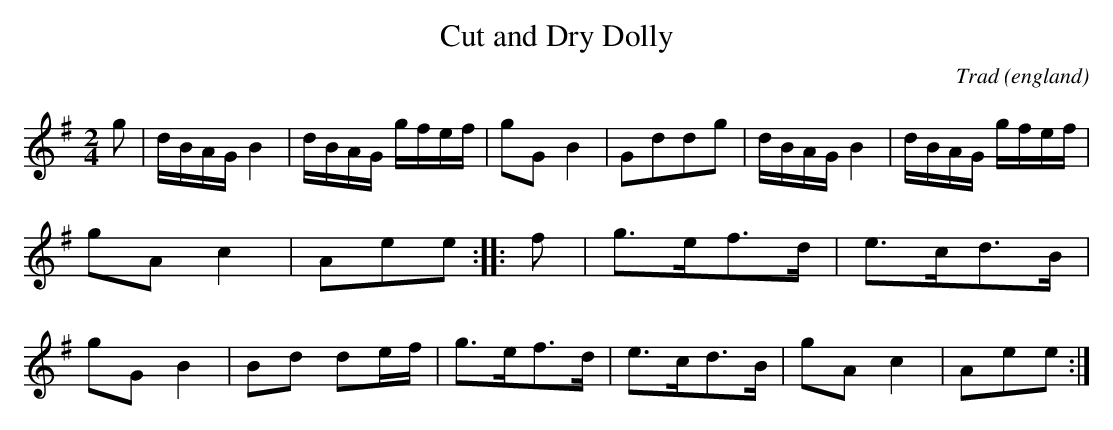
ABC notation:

X:1
T:Cut and Dry Dolly
O:england
C:Trad
M:2/4
K:G
g2| dBAG B4| dBAG gfef| g2G2 B4| G2d2d2g2| dBAG B4| dBAG gfef|g2A2 c4| A2e2e2:: f2| g2>e2f2>d2|\
e2>c2d2>B2| g2G2 B4|B2d2 d2ef|g2>e2f2>d2|e2>c2d2>B2| g2A2 c4| A2e2e2:|
